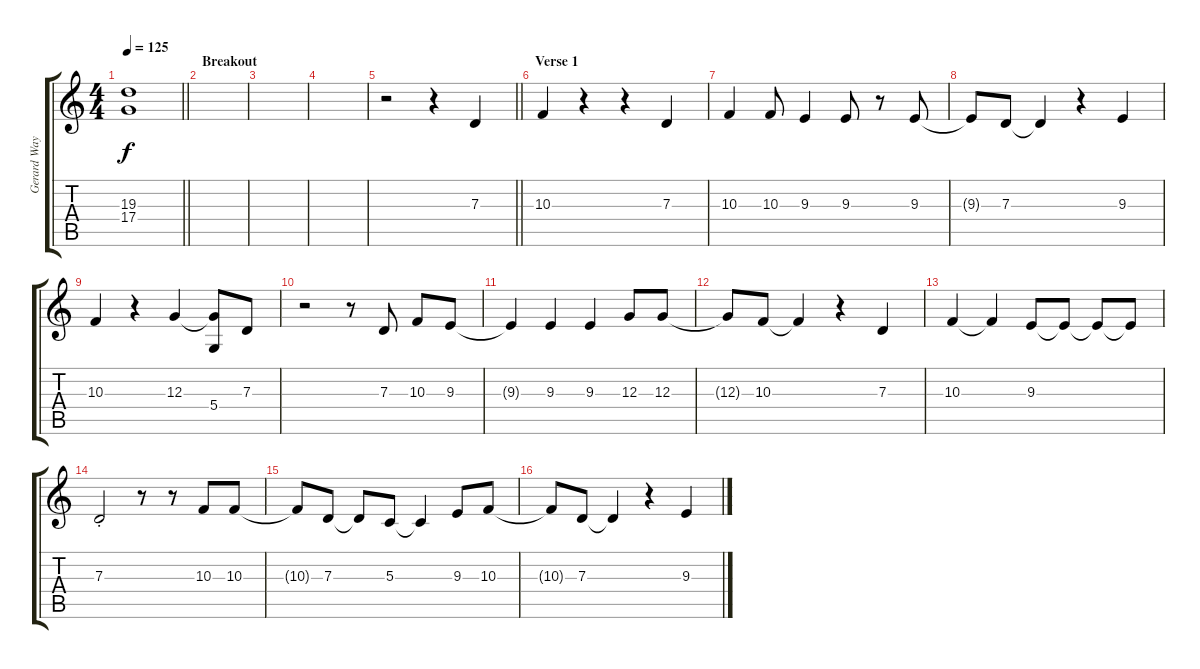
\track ("Gerard Way" "Gerard Way") {instrument lead6voice}
\staff {score tabs}
\tuning (E4 B3 G3 D3 A2 E2) {hide}
\ts (4 4)
\tempo 125
\clef g2
\barLineRight lightlight
\ks c
(19.3{t} 17.4{t}).1{dy f} |
\section ("" "Breakout")
|
|
|
\barLineRight lightlight
r.2 r.4 7.3.4{volume 16} |
\section ("" "Verse 1")
10.3.4 r.4 r.4 7.3.4 |
10.3.4 10.3.8 9.3.4 9.3.8 r.8 9.3.8 |
9.3{t}.8 7.3.8 7.3{t}.4 r.4 9.3.4 |
10.3.4 r.4 12.3.4 (12.3{t} 5.4).8 7.3.8 |
r.2 r.8 7.3.8 10.3.8 9.3.8 |
9.3{t}.4 9.3.4 9.3.4 12.3.8 12.3.8 |
12.3{t}.8 10.3.8 10.3{t}.4 r.4 7.3.4 |
10.3.4 10.3{t}.4 9.3.8 9.3{t}.8 9.3{t}.8 9.3{t}.8 |
7.3{st}.2 r.8 r.8 10.3.8 10.3.8 |
10.3{t}.8 7.3.8 7.3{t}.8 5.3.8 5.3{t}.4 9.3.8 10.3.8 |
10.3{t}.8 7.3.8 7.3{t}.4 r.4 9.3.4
